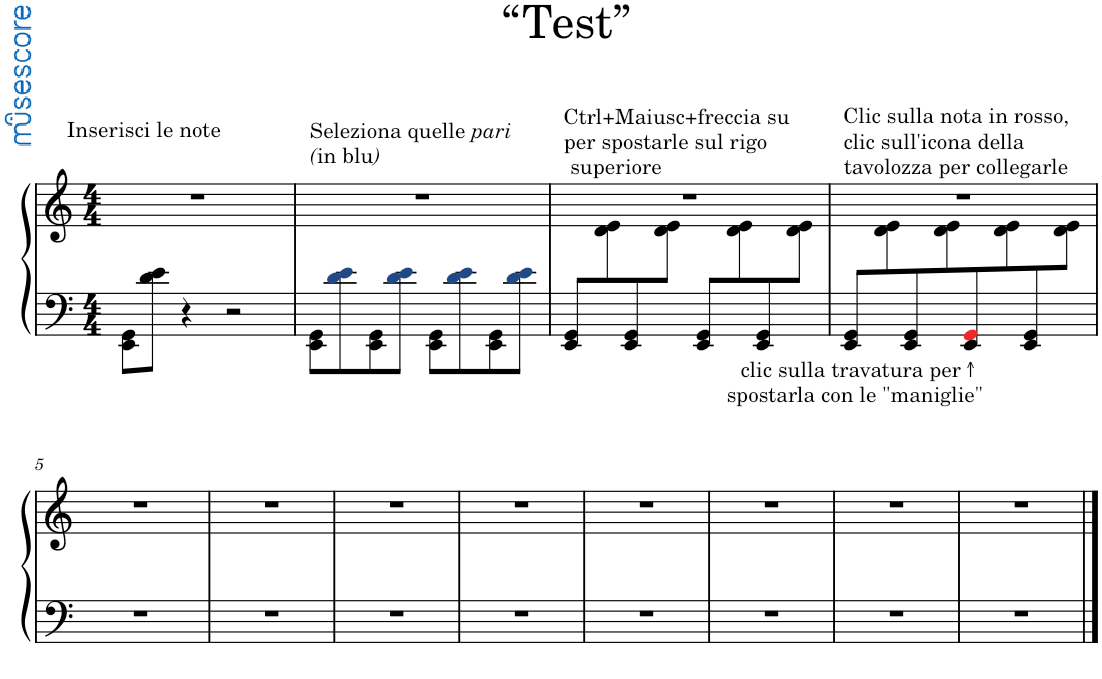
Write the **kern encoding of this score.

**kern	**text	**text	**kern
*part1	*part1	*part1	*part1
*staff2	*staff2	*staff2	*staff1
*I"Piano	*	*	*
*clefF4	*	*	*clefG2
*k[]	*	*	*k[]
*M4/4	*	*	*M4/4
=1	=1	=1	=1
!	!	!	!LO:TX:a:t=Inserisci le note
8EE\ 8GG\L	.	.	1r
8d\ 8e\J	.	.	.
4r	.	.	.
2r	.	.	.
=2	=2	=2	=2
!	!	!	!LO:TX:a:t=Seleziona quelle
!	!	!	!LO:TX:a:i:t=pari
!	!	!	!LO:TX:a:t=(
!	!	!	!LO:TX:a:t=in blu
!	!	!	!LO:TX:a:i:t=)
8EE\ 8GG\L	.	.	1r
8di\ 8ei\	.	.	.
8EE\ 8GG\	.	.	.
8di\ 8ei\J	.	.	.
8EE\ 8GG\L	.	.	.
8di\ 8ei\	.	.	.
8EE\ 8GG\	.	.	.
8di\ 8ei\J	.	.	.
=3	=3	=3	=3
*	*	*	*^
!	!	!	!LO:TX:a:t=Ctrl+Maiusc+freccia su	!
!	!	!	!LO:TX:a:t=per spostarle sul rigo	!
!	!	!	!LO:TX:a:t=superiore	!
8EE/ 8GG/L	.	.	1r	8ryy
8ryy	.	.	.	8d\ 8e\
8EE/ 8GG/	.	.	.	8ryy
8ryy	.	.	.	8d\ 8e\J
8EE/ 8GG/L	.	.	.	8ryy
8ryy	.	.	.	8d\ 8e\
8EE/ 8GG/	.	.	.	8ryy
8ryy	.	.	.	8d\ 8e\J
=4	=4	=4	=4	=4
!	!	!	!LO:TX:a:t=Clic sulla nota in rosso,	!
!	!	!	!LO:TX:a:t=clic sull'icona della	!
!	!	!	!LO:TX:a:t=tavolozza per collegarle	!
!	!LO:LY:b	!LO:LY:b	!	!
8EE/ 8GG/L	clic sulla travatura per	spostarla con le "maniglie"	1r	8ryy
8ryy	.	.	.	8d\ 8e\
8EE/ 8GG/	.	.	.	8ryy
8ryy	.	.	.	8d\ 8e\
!	!LO:LY:b	!	!	!
8EE/ 8GGj/	↑	.	.	8ryy
8ryy	.	.	.	8d\ 8e\
8EE/ 8GG/	.	.	.	8ryy
8ryy	.	.	.	8d\ 8e\J
*	*	*	*v	*v
!!LO:LB:g=z
=5	=5	=5	=5
1r	.	.	1r
=6	=6	=6	=6
1r	.	.	1r
=7	=7	=7	=7
1r	.	.	1r
=8	=8	=8	=8
1r	.	.	1r
=9	=9	=9	=9
1r	.	.	1r
=10	=10	=10	=10
1r	.	.	1r
=11	=11	=11	=11
1r	.	.	1r
=12	=12	=12	=12
1r	.	.	1r
==	==	==	==
*-	*-	*-	*-
